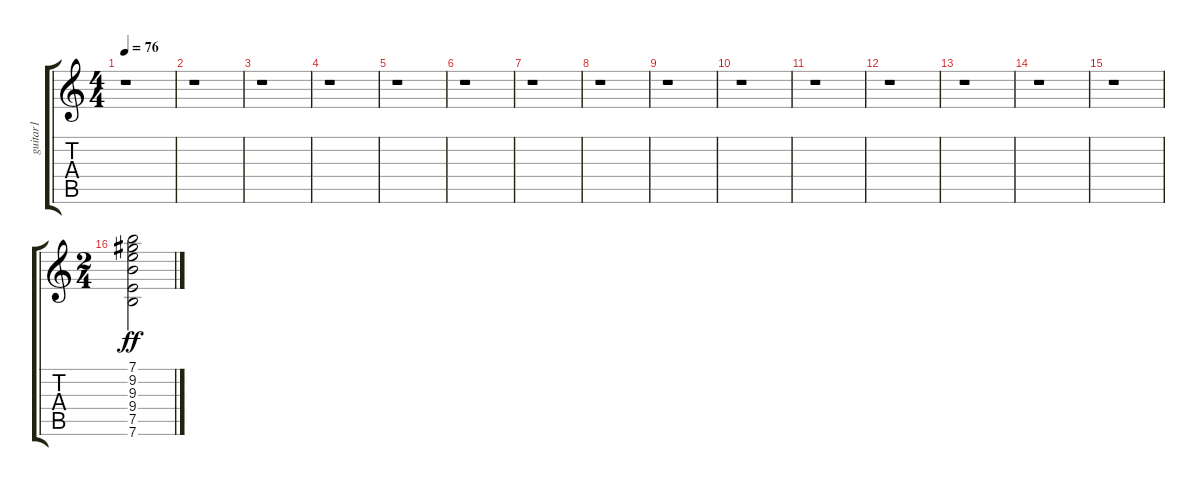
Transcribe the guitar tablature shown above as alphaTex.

\track ("guitar1" "guitar1") {instrument distortionguitar}
\staff {score tabs}
\tuning (E4 B3 G3 D3 A2 E2) {hide}
\ts (4 4)
\tempo 76
\clef g2
\ks c
r.1{dy f} |
r.1 |
r.1 |
r.1 |
r.1 |
r.1 |
r.1 |
r.1 |
r.1 |
r.1 |
r.1 |
r.1 |
r.1 |
r.1 |
r.1 |
\ts (2 4)
(7.1 9.2 9.3 9.4 7.5 7.6).2{dy ff}
